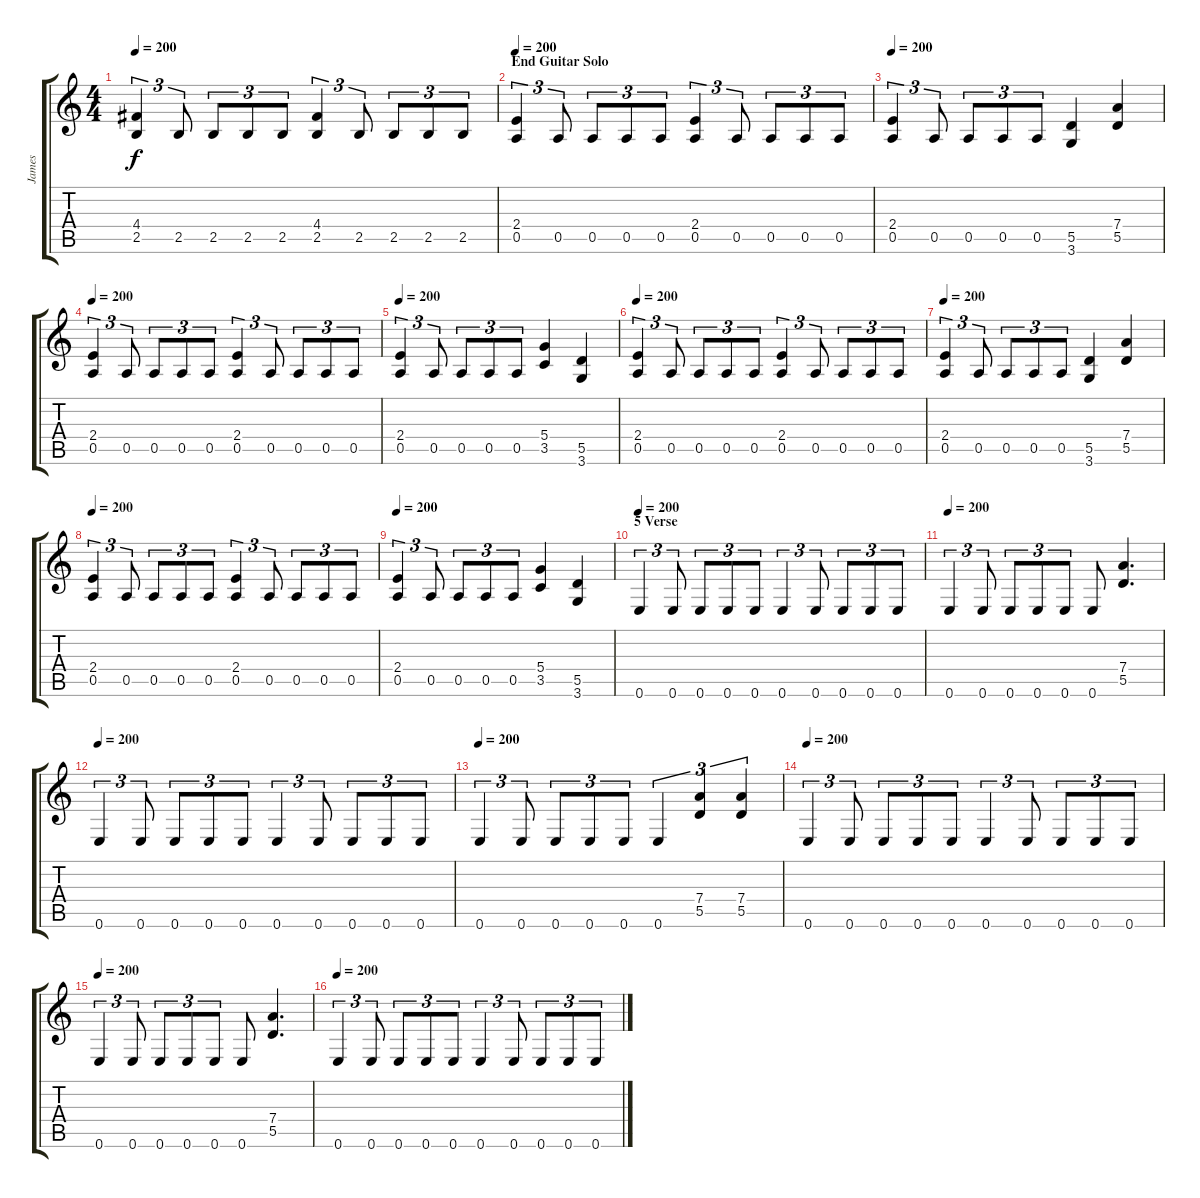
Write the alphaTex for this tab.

\track ("James" "James") {instrument distortionguitar}
\staff {score tabs}
\tuning (E4 B3 G3 D3 A2 E2) {hide}
\ts (4 4)
\tempo 200
\clef g2
\ks c
(4.4 2.5).4{tu (3 2) dy f} 2.5.8{tu (3 2)} 2.5.8{tu (3 2)} 2.5.8{tu (3 2)} 2.5.8{tu (3 2)} (4.4 2.5).4{tu (3 2)} 2.5.8{tu (3 2)} 2.5.8{tu (3 2)} 2.5.8{tu (3 2)} 2.5.8{tu (3 2)} |
\section ("" "End Guitar Solo")
\tempo 200
(2.4 0.5).4{tu (3 2) volume 13} 0.5.8{tu (3 2)} 0.5.8{tu (3 2)} 0.5.8{tu (3 2)} 0.5.8{tu (3 2)} (2.4 0.5).4{tu (3 2)} 0.5.8{tu (3 2)} 0.5.8{tu (3 2)} 0.5.8{tu (3 2)} 0.5.8{tu (3 2)} |
\tempo 200
(2.4 0.5).4{tu (3 2)} 0.5.8{tu (3 2)} 0.5.8{tu (3 2)} 0.5.8{tu (3 2)} 0.5.8{tu (3 2)} (5.5 3.6).4 (7.4 5.5).4 |
\tempo 200
(2.4 0.5).4{tu (3 2)} 0.5.8{tu (3 2)} 0.5.8{tu (3 2)} 0.5.8{tu (3 2)} 0.5.8{tu (3 2)} (2.4 0.5).4{tu (3 2)} 0.5.8{tu (3 2)} 0.5.8{tu (3 2)} 0.5.8{tu (3 2)} 0.5.8{tu (3 2)} |
\tempo 200
(2.4 0.5).4{tu (3 2)} 0.5.8{tu (3 2)} 0.5.8{tu (3 2)} 0.5.8{tu (3 2)} 0.5.8{tu (3 2)} (5.4 3.5).4 (5.5 3.6).4 |
\tempo 200
(2.4 0.5).4{tu (3 2)} 0.5.8{tu (3 2)} 0.5.8{tu (3 2)} 0.5.8{tu (3 2)} 0.5.8{tu (3 2)} (2.4 0.5).4{tu (3 2)} 0.5.8{tu (3 2)} 0.5.8{tu (3 2)} 0.5.8{tu (3 2)} 0.5.8{tu (3 2)} |
\tempo 200
(2.4 0.5).4{tu (3 2)} 0.5.8{tu (3 2)} 0.5.8{tu (3 2)} 0.5.8{tu (3 2)} 0.5.8{tu (3 2)} (5.5 3.6).4 (7.4 5.5).4 |
\tempo 200
(2.4 0.5).4{tu (3 2)} 0.5.8{tu (3 2)} 0.5.8{tu (3 2)} 0.5.8{tu (3 2)} 0.5.8{tu (3 2)} (2.4 0.5).4{tu (3 2)} 0.5.8{tu (3 2)} 0.5.8{tu (3 2)} 0.5.8{tu (3 2)} 0.5.8{tu (3 2)} |
\tempo 200
(2.4 0.5).4{tu (3 2)} 0.5.8{tu (3 2)} 0.5.8{tu (3 2)} 0.5.8{tu (3 2)} 0.5.8{tu (3 2)} (5.4 3.5).4 (5.5 3.6).4 |
\section ("" "5 Verse")
\tempo 200
0.6.4{tu (3 2)} 0.6.8{tu (3 2)} 0.6.8{tu (3 2)} 0.6.8{tu (3 2)} 0.6.8{tu (3 2)} 0.6.4{tu (3 2)} 0.6.8{tu (3 2)} 0.6.8{tu (3 2)} 0.6.8{tu (3 2)} 0.6.8{tu (3 2)} |
\tempo 200
0.6.4{tu (3 2)} 0.6.8{tu (3 2)} 0.6.8{tu (3 2)} 0.6.8{tu (3 2)} 0.6.8{tu (3 2)} 0.6.8 (7.4 5.5).4{d} |
\tempo 200
0.6.4{tu (3 2)} 0.6.8{tu (3 2)} 0.6.8{tu (3 2)} 0.6.8{tu (3 2)} 0.6.8{tu (3 2)} 0.6.4{tu (3 2)} 0.6.8{tu (3 2)} 0.6.8{tu (3 2)} 0.6.8{tu (3 2)} 0.6.8{tu (3 2)} |
\tempo 200
0.6.4{tu (3 2)} 0.6.8{tu (3 2)} 0.6.8{tu (3 2)} 0.6.8{tu (3 2)} 0.6.8{tu (3 2)} 0.6.4{tu (3 2)} (7.4 5.5).4{tu (3 2)} (7.4 5.5).4{tu (3 2)} |
\tempo 200
0.6.4{tu (3 2)} 0.6.8{tu (3 2)} 0.6.8{tu (3 2)} 0.6.8{tu (3 2)} 0.6.8{tu (3 2)} 0.6.4{tu (3 2)} 0.6.8{tu (3 2)} 0.6.8{tu (3 2)} 0.6.8{tu (3 2)} 0.6.8{tu (3 2)} |
\tempo 200
0.6.4{tu (3 2)} 0.6.8{tu (3 2)} 0.6.8{tu (3 2)} 0.6.8{tu (3 2)} 0.6.8{tu (3 2)} 0.6.8 (7.4 5.5).4{d} |
\tempo 200
0.6.4{tu (3 2)} 0.6.8{tu (3 2)} 0.6.8{tu (3 2)} 0.6.8{tu (3 2)} 0.6.8{tu (3 2)} 0.6.4{tu (3 2)} 0.6.8{tu (3 2)} 0.6.8{tu (3 2)} 0.6.8{tu (3 2)} 0.6.8{tu (3 2)}
